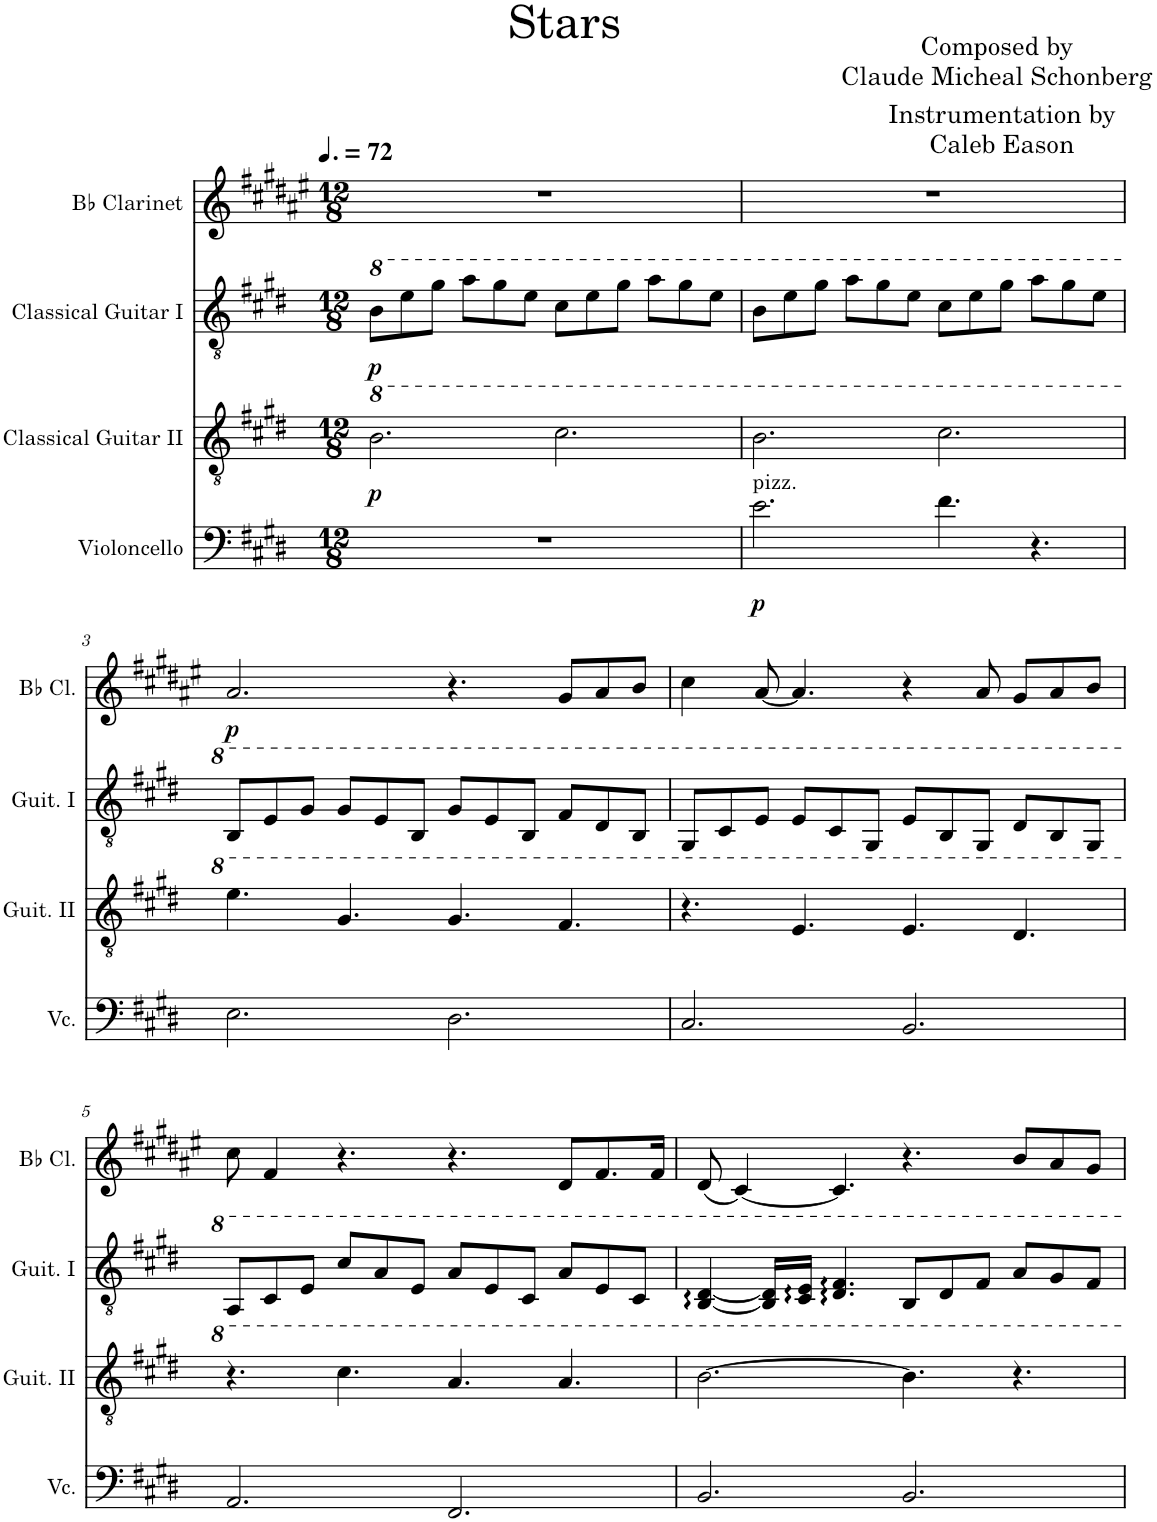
**kern	**dynam	**kern	**dynam	**kern	**dynam	**kern	**dynam
*part4	*part4	*part3	*part3	*part2	*part2	*part1	*part1
*staff4	*staff4	*staff3	*staff3	*staff2	*staff2	*staff1	*staff1
*I"Violoncello	*	*I"Classical Guitar II	*	*I"Classical Guitar I	*	*I"Bb Clarinet	*
*I'Vc.	*	*I'Guit. II	*	*I'Guit. I	*	*I'Bb Cl.	*
*clefF4	*	*clefGv2	*	*clefGv2	*	*clefG2	*
*	*	*	*	*	*	*Trd1c2	*
*k[f#c#g#d#]	*	*k[f#c#g#d#]	*	*k[f#c#g#d#]	*	*k[f#c#g#d#a#e#]	*
*M12/8	*	*M12/8	*	*M12/8	*	*M12/8	*
*MM108	*	*MM108	*	*MM108	*	*MM108	*
=1	=1	=1	=1	=1	=1	=1	=1
!	!	!	!	!	!	!LO:TX:a:t=Instrumentation by	!
!	!	!	!	!	!	!LO:TX:a:t=Caleb Eason	!
!	!	!	!LO:DY:b	!	!LO:DY:b	!	!
1.r	.	2.b\	p	8b\L	p	1.r	.
.	.	.	.	8ee\	.	.	.
.	.	.	.	8gg#\J	.	.	.
.	.	.	.	8aa\L	.	.	.
.	.	.	.	8gg#\	.	.	.
.	.	.	.	8ee\J	.	.	.
.	.	2.cc#\	.	8cc#\L	.	.	.
.	.	.	.	8ee\	.	.	.
.	.	.	.	8gg#\J	.	.	.
.	.	.	.	8aa\L	.	.	.
.	.	.	.	8gg#\	.	.	.
.	.	.	.	8ee\J	.	.	.
=2	=2	=2	=2	=2	=2	=2	=2
!	!	!	!	!	!	!LO:TX:a:t=Composed by	!
!	!	!	!	!	!	!LO:TX:a:t=Claude Micheal Schonberg	!
!LO:TX:a:t=pizz.	!	!	!	!	!	!	!
!	!LO:DY:b	!	!	!	!	!	!
2.e\	p	2.b\	.	8b\L	.	1.r	.
.	.	.	.	8ee\	.	.	.
.	.	.	.	8gg#\J	.	.	.
.	.	.	.	8aa\L	.	.	.
.	.	.	.	8gg#\	.	.	.
.	.	.	.	8ee\J	.	.	.
4.f#\	.	2.cc#\	.	8cc#\L	.	.	.
.	.	.	.	8ee\	.	.	.
.	.	.	.	8gg#\J	.	.	.
4.r	.	.	.	8aa\L	.	.	.
.	.	.	.	8gg#\	.	.	.
.	.	.	.	8ee\J	.	.	.
!!LO:LB:g=z
=3	=3	=3	=3	=3	=3	=3	=3
!	!	!	!	!	!	!	!LO:DY:b
2.E\	.	4.ee\	.	8B/L	.	2.a#/	p
.	.	.	.	8e/	.	.	.
.	.	.	.	8g#/J	.	.	.
.	.	4.g#/	.	8g#/L	.	.	.
.	.	.	.	8e/	.	.	.
.	.	.	.	8B/J	.	.	.
2.D#\	.	4.g#/	.	8g#/L	.	4.r	.
.	.	.	.	8e/	.	.	.
.	.	.	.	8B/J	.	.	.
.	.	4.f#/	.	8f#/L	.	8g#/L	.
.	.	.	.	8d#/	.	8a#/	.
.	.	.	.	8B/J	.	8b/J	.
=4	=4	=4	=4	=4	=4	=4	=4
2.C#/	.	4.r	.	8G#/L	.	4cc#\	.
.	.	.	.	8c#/	.	.	.
.	.	.	.	8e/J	.	[8a#/	.
.	.	4.e/	.	8e/L	.	4.a#/]	.
.	.	.	.	8c#/	.	.	.
.	.	.	.	8G#/J	.	.	.
2.BB/	.	4.e/	.	8e/L	.	4r	.
.	.	.	.	8B/	.	.	.
.	.	.	.	8G#/J	.	8a#/	.
.	.	4.d#/	.	8d#/L	.	8g#/L	.
.	.	.	.	8B/	.	8a#/	.
.	.	.	.	8G#/J	.	8b/J	.
!!LO:LB:g=z
=5	=5	=5	=5	=5	=5	=5	=5
2.AA/	.	4.r	.	8A/L	.	8cc#\	.
.	.	.	.	8c#/	.	4f#/	.
.	.	.	.	8e/J	.	.	.
.	.	4.cc#\	.	8cc#/L	.	4.r	.
.	.	.	.	8a/	.	.	.
.	.	.	.	8e/J	.	.	.
2.FF#/	.	4.a/	.	8a/L	.	4.r	.
.	.	.	.	8e/	.	.	.
.	.	.	.	8c#/J	.	.	.
.	.	4.a/	.	8a/L	.	8d#/L	.
.	.	.	.	8e/	.	8.f#/	.
.	.	.	.	8c#/J	.	.	.
.	.	.	.	.	.	16f#/Jk	.
=6	=6	=6	=6	=6	=6	=6	=6
2.BB/	.	[2.b\	.	[<4B/ [<4d#/	.	(8d#/	.
.	.	.	.	.	.	[4c#/)	.
.	.	.	.	16B/] 16d#/]LL	.	.	.
.	.	.	.	16c#/ 16e/JJ	.	.	.
.	.	.	.	4.d#/ 4.f#/	.	4.c#/]	.
2.BB/	.	4.b\]	.	8B/L	.	4.r	.
.	.	.	.	8d#/	.	.	.
.	.	.	.	8f#/J	.	.	.
.	.	4.r	.	8a/L	.	8b/L	.
.	.	.	.	8g#/	.	8a#/	.
.	.	.	.	8f#/J	.	8g#/J	.
=	=	=	=	=	=	=	=
*-	*-	*-	*-	*-	*-	*-	*-
